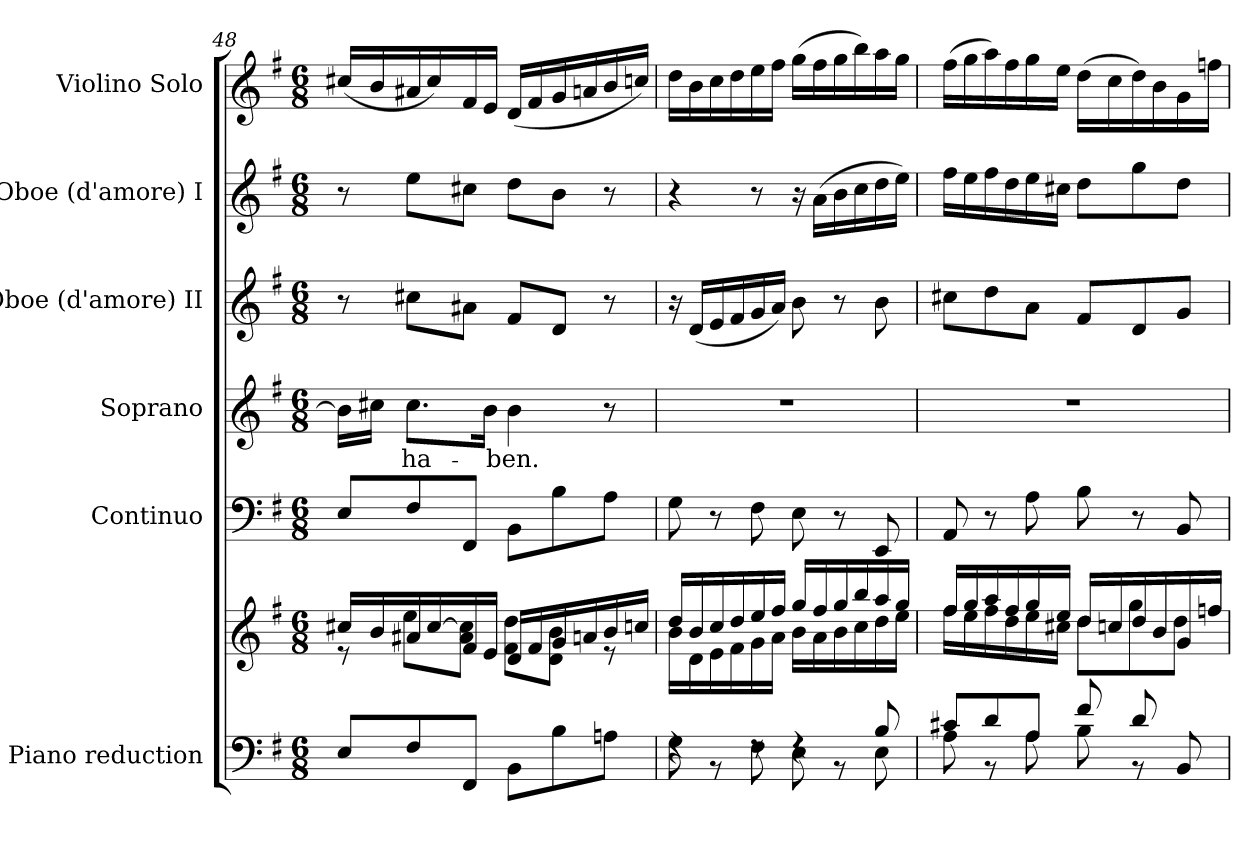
**kern	**kern	**kern	**kern	**text	**kern	**kern	**kern
*part6	*part6	*part5	*part4	*part4	*part3	*part2	*part1
*staff7	*staff6	*staff5	*staff4	*staff4	*staff3	*staff2	*staff1
*I"Piano reduction	*	*I"Continuo	*I"Soprano	*	*I"Oboe (d'amore) II	*I"Oboe (d'amore) I	*I"Violino Solo
*I'Pno	*	*	*	*	*I'Ob	*I'Ob	*I'Vln
*clefF4	*clefG2	*clefF4	*clefG2	*	*clefG2	*clefG2	*clefG2
*k[f#]	*k[f#]	*k[f#]	*k[f#]	*	*k[f#]	*k[f#]	*k[f#]
*M6/8	*M6/8	*M6/8	*M6/8	*	*M6/8	*M6/8	*M6/8
=48	=48	=48	=48	=48	=48	=48	=48
*	*^	*	*	*	*	*	*
8E/L	16cc#X/LL	8r	8E/L	16b\LL]	.	8r	8r	(<16cc#X/LL
.	16b/	.	.	16cc#X\JJ	.	.	.	16b/
!	!	!	!	!	!LO:LY:b	!	!	!
8F#/	16a#X/	8ee\L	8F#/	8.cc#\L	ha-	8cc#X\L	8ee\L	16a#X/
.	[16cc#/	.	.	.	.	.	.	16cc#/)
8FF#/J	16f#/	8a#\ 8cc#\]J	8FF#/J	.	.	8a#X\J	8cc#X\J	16f#/
.	16e/JJ	.	.	16b\Jk	.	.	.	16e/JJ
!	!	!	!	!	!LO:LY:b	!	!	!
8BB\L	16d/LL	8f#\ 8dd\L	8BB\L	4b\	-ben.	8f#/L	8dd\L	(<16d/LL
.	16f#/	.	.	.	.	.	.	16f#/
8B\	16g/	8d\ 8b\J	8B\	.	.	8d/J	8b\J	16g/
.	16an/	.	.	.	.	.	.	16an/
8An\J	16b/	8r	8A\J	8r	.	8r	8r	16b/
.	16ccn/JJ	.	.	.	.	.	.	16ccn/JJ)
!!LO:LB:g=z
=49	=49	=49	=49	=49	=49	=49	=49	=49
*^	*	*	*	*	*	*	*	*
4rF	8G\	16dd/LL	16b\LL	8G\	2.r	.	16r	4r	16dd\LL
.	.	16b/	16d\	.	.	.	(<16d/LL	.	16b\
.	8r	16cc/	16e\	8r	.	.	16e/	.	16cc\
.	.	16dd/	16f#\	.	.	.	16f#/	.	16dd\
8rF	8F#\	16ee/	16g\	8F#\	.	.	16g/	8r	16ee\
.	.	16ff#/JJ	16a\JJ	.	.	.	16a/JJ)	.	16ff#\JJ
4rF	8E\	16gg/LL	16b\LL	8E\	.	.	8b\	16r	(>16gg\LL
.	.	16ff#/	16a\	.	.	.	.	(>16a\LL	16ff#\
.	8r	16gg/	16b\	8r	.	.	8r	16b\	16gg\
.	.	16bb/	16cc\	.	.	.	.	16cc\	16bb\)
8B/	8E\	16aa/	16dd\	8EE/	.	.	8b\	16dd\	16aa\
.	.	16gg/JJ	16ee\JJ	.	.	.	.	16ee\JJ)	16gg\JJ
=50	=50	=50	=50	=50	=50	=50	=50	=50	=50
*	*	*	*^	*	*	*	*	*	*
8c#X/L	8A\	16ff#/LL	16ff#\LL	8ryy	8AA/	2.r	.	8cc#X\L	16ff#\LL	(>16ff#\LL
.	.	16gg/	16ee\	.	.	.	.	.	16ee\	16gg\
*	*	*	*v	*v	*	*	*	*	*	*
8d/	8r	16aa/	16ff#\	8r	.	.	8dd\	16ff#\	16aa\)
.	.	16ff#/	16dd\	.	.	.	.	16dd\	16ff#\
8A/J	8A\	16gg/	16ee\	8A\	.	.	8a\J	16ee\	16gg\
.	.	16ee/JJ	16cc#X\JJ	.	.	.	.	16cc#X\JJ	16ee\JJ
8f#/L	8B\	16dd/LL	8dd\L	8B\	.	.	8f#/L	8dd\L	(>16dd\LL
.	.	16ccn/	.	.	.	.	.	.	16cc\
8d/	8r	16dd/	8gg\	8r	.	.	8d/	8gg\	16dd\)
.	.	16b/	.	.	.	.	.	.	16b\
*	*	*	*^	*	*	*	*	*	*
8ryy	8BB/	16g/	8dd\J	8g\J	8BB/	.	.	8g/J	8dd\J	16g\
.	.	16ffn/JJ	.	.	.	.	.	.	.	16ffn\JJ
*v	*v	*	*	*	*	*	*	*	*	*
*	*v	*v	*v	*	*	*	*	*	*
=	=	=	=	=	=	=	=
*-	*-	*-	*-	*-	*-	*-	*-
